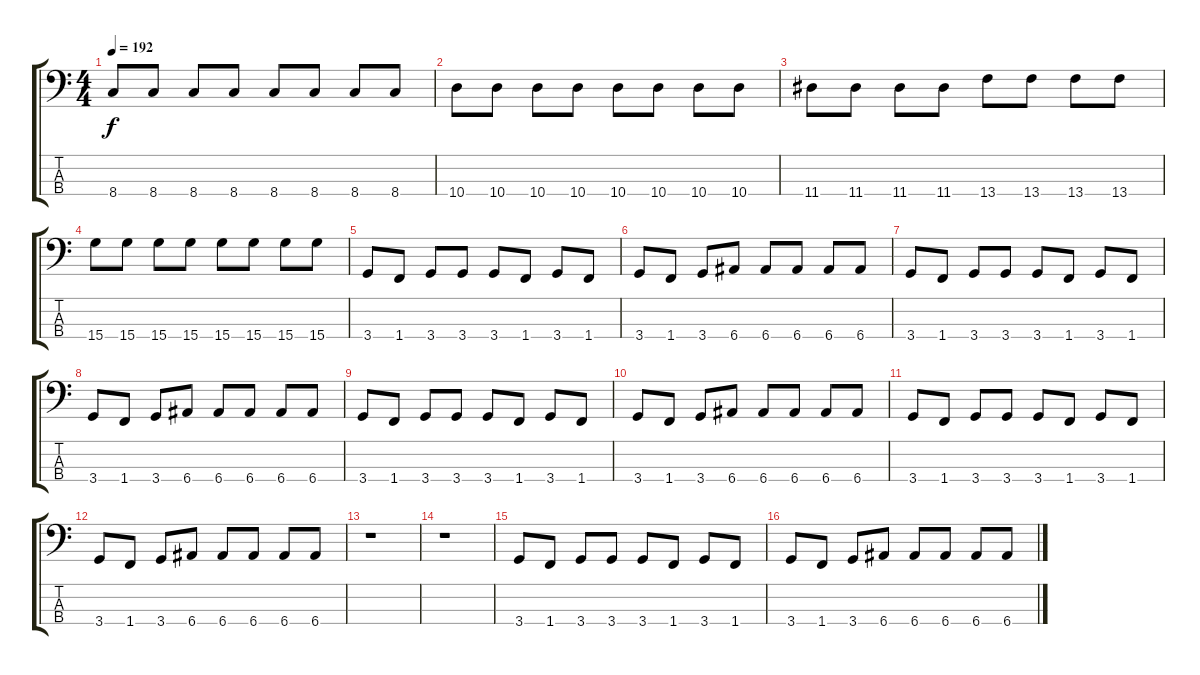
\track "" {instrument electricbassfinger}
\staff {score tabs}
\tuning (G2 D2 A1 E1) {hide}
\ts (4 4)
\tempo 192
\clef f4
\ks c
8.4.8{dy f} 8.4.8 8.4.8 8.4.8 8.4.8 8.4.8 8.4.8 8.4.8 |
10.4.8 10.4.8 10.4.8 10.4.8 10.4.8 10.4.8 10.4.8 10.4.8 |
11.4.8 11.4.8 11.4.8 11.4.8 13.4.8 13.4.8 13.4.8 13.4.8 |
15.4.8 15.4.8 15.4.8 15.4.8 15.4.8 15.4.8 15.4.8 15.4.8 |
3.4.8 1.4.8 3.4.8 3.4.8 3.4.8 1.4.8 3.4.8 1.4.8 |
3.4.8 1.4.8 3.4.8 6.4.8 6.4.8 6.4.8 6.4.8 6.4.8 |
3.4.8 1.4.8 3.4.8 3.4.8 3.4.8 1.4.8 3.4.8 1.4.8 |
3.4.8 1.4.8 3.4.8 6.4.8 6.4.8 6.4.8 6.4.8 6.4.8 |
3.4.8 1.4.8 3.4.8 3.4.8 3.4.8 1.4.8 3.4.8 1.4.8 |
3.4.8 1.4.8 3.4.8 6.4.8 6.4.8 6.4.8 6.4.8 6.4.8 |
3.4.8 1.4.8 3.4.8 3.4.8 3.4.8 1.4.8 3.4.8 1.4.8 |
3.4.8 1.4.8 3.4.8 6.4.8 6.4.8 6.4.8 6.4.8 6.4.8 |
r.1 |
r.1 |
3.4.8 1.4.8 3.4.8 3.4.8 3.4.8 1.4.8 3.4.8 1.4.8 |
3.4.8 1.4.8 3.4.8 6.4.8 6.4.8 6.4.8 6.4.8 6.4.8
